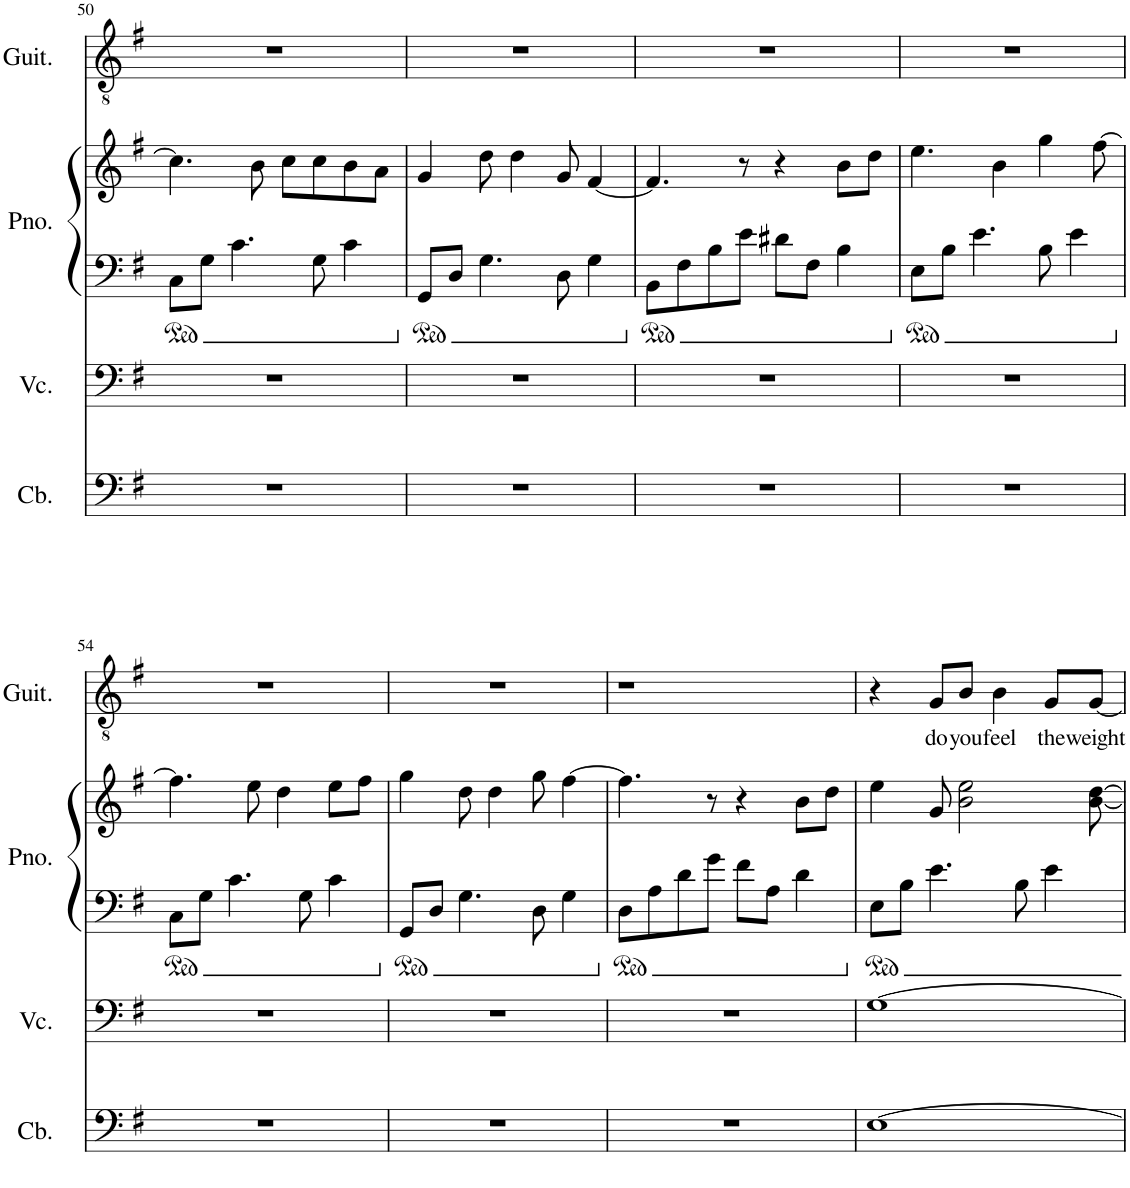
**kern	**kern	**kern	**kern	**kern	**text
*part4	*part3	*part2	*part2	*part1	*part1
*staff5	*staff4	*staff3	*staff2	*staff1	*staff1
*I"Contrabass	*I"Violoncello	*I"Piano	*	*I"Classical Guitar	*
*I'Cb.	*I'Vc.	*I'Pno.	*	*I'Guit.	*
!!LO:PB:g=z
*clefF4	*clefF4	*clefF4	*clefG2	*clefGv2	*
*Trd7c12	*	*	*	*	*
*k[f#]	*k[f#]	*k[f#]	*k[f#]	*k[f#]	*
*M4/4	*M4/4	*M4/4	*M4/4	*M4/4	*
=50	=50	=50	=50	=50	=50
1r	1r	8C\L	4.cc\]	1r	.
.	.	8G\J	.	.	.
.	.	4.c\	.	.	.
.	.	.	8b\	.	.
.	.	.	8cc\L	.	.
.	.	8G\	8cc\	.	.
.	.	4c\	8b\	.	.
.	.	.	8a\J	.	.
=51	=51	=51	=51	=51	=51
1r	1r	8GG/L	4g/	1r	.
.	.	8D/J	.	.	.
.	.	4.G\	8dd\	.	.
.	.	.	4dd\	.	.
.	.	8D\	8g/	.	.
.	.	4G\	[4f#/	.	.
=52	=52	=52	=52	=52	=52
1r	1r	8BB\L	4.f#/]	1r	.
.	.	8F#\	.	.	.
.	.	8B\	.	.	.
.	.	8e\J	8r	.	.
.	.	8d#X\L	4r	.	.
.	.	8F#\J	.	.	.
.	.	4B\	8b\L	.	.
.	.	.	8dd\J	.	.
=53	=53	=53	=53	=53	=53
1r	1r	8E\L	4.ee\	1r	.
.	.	8B\J	.	.	.
.	.	4.e\	.	.	.
.	.	.	4b\	.	.
.	.	8B\	4gg\	.	.
.	.	4e\	.	.	.
.	.	.	[8ff#\	.	.
!!LO:LB:g=z
=54	=54	=54	=54	=54	=54
1r	1r	8C\L	4.ff#\]	1r	.
.	.	8G\J	.	.	.
.	.	4.c\	.	.	.
.	.	.	8ee\	.	.
.	.	.	4dd\	.	.
.	.	8G\	.	.	.
.	.	4c\	8ee\L	.	.
.	.	.	8ff#\J	.	.
=55	=55	=55	=55	=55	=55
1r	1r	8GG/L	4gg\	1r	.
.	.	8D/J	.	.	.
.	.	4.G\	8dd\	.	.
.	.	.	4dd\	.	.
.	.	8D\	8gg\	.	.
.	.	4G\	[4ff#\	.	.
=56	=56	=56	=56	=56	=56
1r	1r	8D\L	4.ff#\]	1r	.
.	.	8A\	.	.	.
.	.	8d\	.	.	.
.	.	8g\J	8r	.	.
.	.	8f#\L	4r	.	.
.	.	8A\J	.	.	.
.	.	4d\	8b\L	.	.
.	.	.	8dd\J	.	.
=57	=57	=57	=57	=57	=57
[1E	[1G	8E\L	4ee\	4r	.
.	.	8B\J	.	.	.
!	!	!	!	!	!LO:LY:b
.	.	4.e\	8g/	8G/L	do
!	!	!	!	!	!LO:LY:b
.	.	.	2b\ 2ee\	8B/J	you
!	!	!	!	!	!LO:LY:b
.	.	.	.	4B\	feel
.	.	8B\	.	.	.
!	!	!	!	!	!LO:LY:b
.	.	4e\	.	8G/L	the
!	!	!	!	!	!LO:LY:b
.	.	.	[8b\ [8dd\	[8G/J	weight
=	=	=	=	=	=
*-	*-	*-	*-	*-	*-
